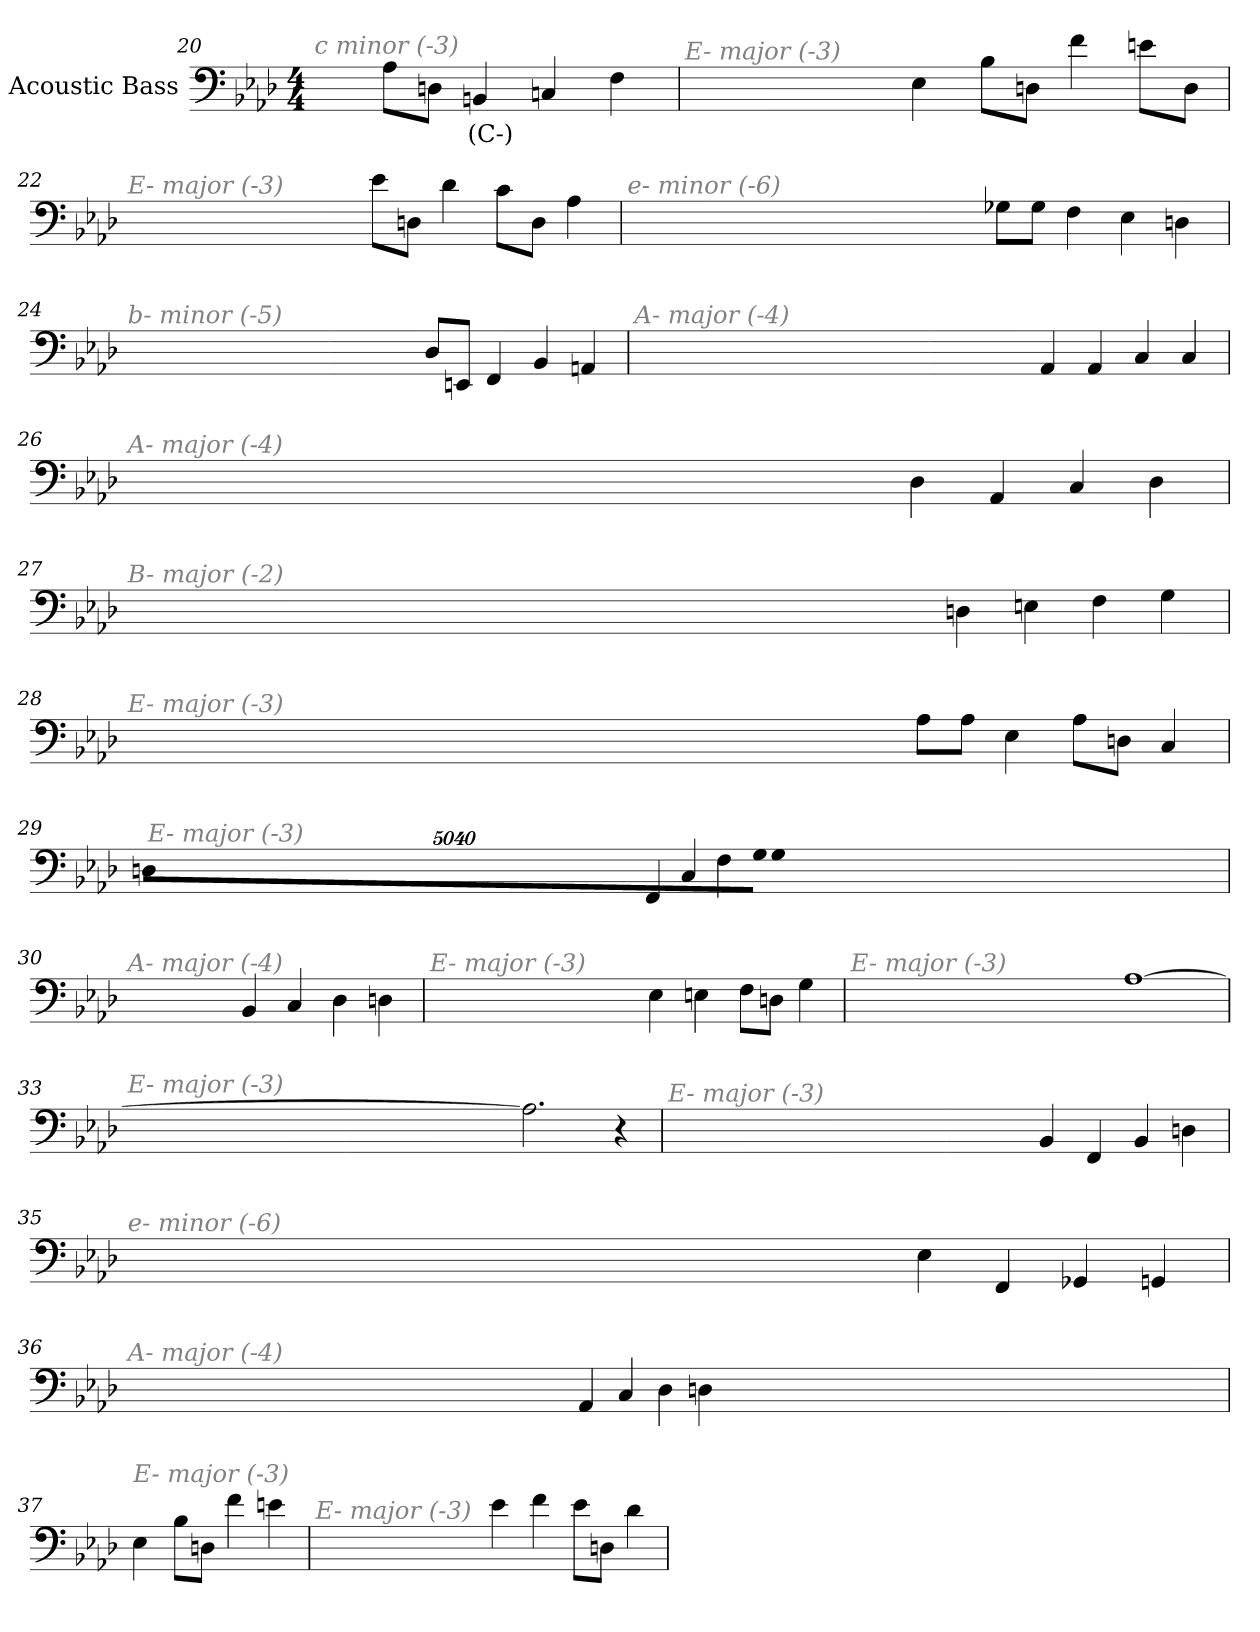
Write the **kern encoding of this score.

**kern	**text
*part1	*part1
*staff1	*staff1
*I"Acoustic Bass	*
*clefF4	*
*ITrd7c12	*
*k[b-e-a-d-]	*
*A-:	*
*M4/4	*
=20	=20
!LO:TX:i:color=#808080:t=c minor (-3)	!
8AA-L	.
8DDnJ	.
4BBBni	(C-)
4CCn	.
4FF	.
=21	=21
!LO:TX:i:color=#808080:t=E- major (-3)	!
4EE-	.
8BB-L	.
8DDnJ	.
4F	.
8EnL	.
8DDJ	.
=22	=22
!LO:TX:i:color=#808080:t=E- major (-3)	!
8E-L	.
8DDnJ	.
4D-	.
8CL	.
8DDJ	.
4AA-	.
=23	=23
!LO:TX:i:color=#808080:t=e- minor (-6)	!
8GG-XL	.
8GG-J	.
4FF	.
4EE-	.
4DDn	.
=24	=24
!LO:TX:i:color=#808080:t=b- minor (-5)	!
8DD-L	.
8EEEnJ	.
4FFF	.
4BBB-	.
4AAAn	.
=25	=25
!LO:TX:i:color=#808080:t=A- major (-4)	!
4AAA-	.
4AAA-	.
4CC	.
4CC	.
=26	=26
!LO:TX:i:color=#808080:t=A- major (-4)	!
4DD-	.
4AAA-	.
4CC	.
4DD-	.
=27	=27
!LO:TX:i:color=#808080:t=B- major (-2)	!
4DDn	.
4EEn	.
4FF	.
4GG	.
=28	=28
!LO:TX:i:color=#808080:t=E- major (-3)	!
8AA-L	.
8AA-J	.
4EE-	.
8AA-L	.
8DDnJ	.
4CC	.
=29	=29
!LO:TX:i:color=#808080:t=E- major (-3)	!
4FFF	.
4CC	.
4FF	.
!LO:N:vis=8	!
40320%3347GGL	.
!LO:N:vis=8	!
40320%3347GG	.
!LO:N:vis=8	!
40320%3347DDnJ	.
=30	=30
!LO:TX:i:color=#808080:t=A- major (-4)	!
4BBB-	.
4CC	.
4DD-	.
4DDn	.
=31	=31
!LO:TX:i:color=#808080:t=E- major (-3)	!
4EE-	.
4EEn	.
8FFL	.
8DDnJ	.
4GG	.
=32	=32
!LO:TX:i:color=#808080:t=E- major (-3)	!
[1AA-	.
=33	=33
!LO:TX:i:color=#808080:t=E- major (-3)	!
2.AA-]	.
4r	.
=34	=34
!LO:TX:i:color=#808080:t=E- major (-3)	!
4BBB-	.
4FFF	.
4BBB-	.
4DDn	.
=35	=35
!LO:TX:i:color=#808080:t=e- minor (-6)	!
4EE-	.
4FFF	.
4GGG-X	.
4GGGn	.
=36	=36
!LO:TX:i:color=#808080:t=A- major (-4)	!
4AAA-	.
4CC	.
4DD-	.
4DDn	.
=37	=37
!LO:TX:i:color=#808080:t=E- major (-3)	!
4EE-	.
8BB-L	.
8DDnJ	.
4F	.
4En	.
=38	=38
!LO:TX:i:color=#808080:t=E- major (-3)	!
4E-	.
4F	.
8E-L	.
8DDnJ	.
4D-	.
=	=
*-	*-
